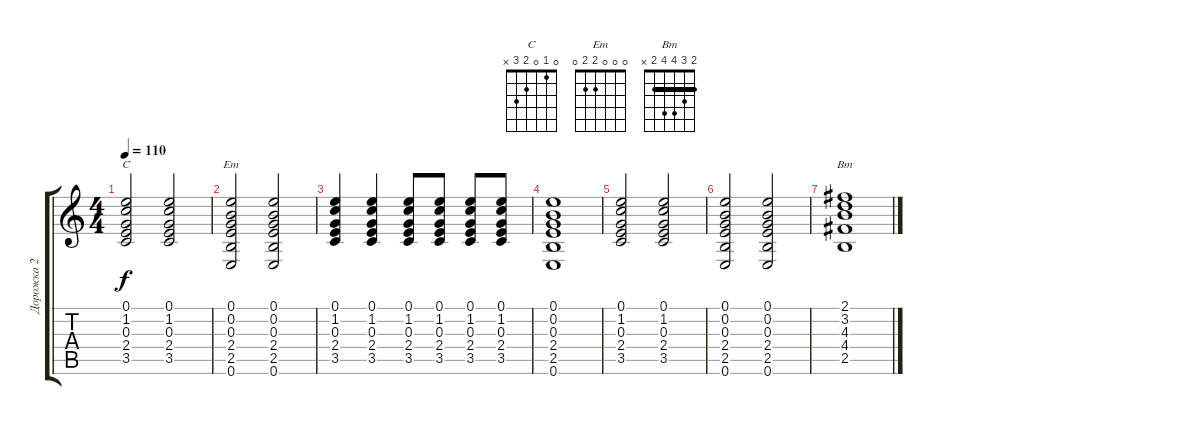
\track ("Дорожка 2" "Дорожка 2") {instrument acousticguitarsteel}
\staff {score tabs}
\tuning (E4 B3 G3 D3 A2 E2) {hide}
\chord ("C" 0 1 0 2 3 x)
\chord ("Em" 0 0 0 2 2 0)
\chord ("Bm" 2 3 4 4 2 x) {barre 2}
\ts (4 4)
\tempo 110
\clef g2
\ks c
(0.1 1.2 0.3 2.4 3.5).2{ch "C" dy f} (0.1 1.2 0.3 2.4 3.5).2 |
(0.1 0.2 0.3 2.4 2.5 0.6).2{ch "Em"} (0.1 0.2 0.3 2.4 2.5 0.6).2 |
(0.1 1.2 0.3 2.4 3.5).4 (0.1 1.2 0.3 2.4 3.5).4 (0.1 1.2 0.3 2.4 3.5).8 (0.1 1.2 0.3 2.4 3.5).8 (0.1 1.2 0.3 2.4 3.5).8 (0.1 1.2 0.3 2.4 3.5).8 |
(0.1 0.2 0.3 2.4 2.5 0.6).1 |
(0.1 1.2 0.3 2.4 3.5).2 (0.1 1.2 0.3 2.4 3.5).2 |
(0.1 0.2 0.3 2.4 2.5 0.6).2 (0.1 0.2 0.3 2.4 2.5 0.6).2 |
(2.1 3.2 4.3 4.4 2.5).1{ch "Bm"}
